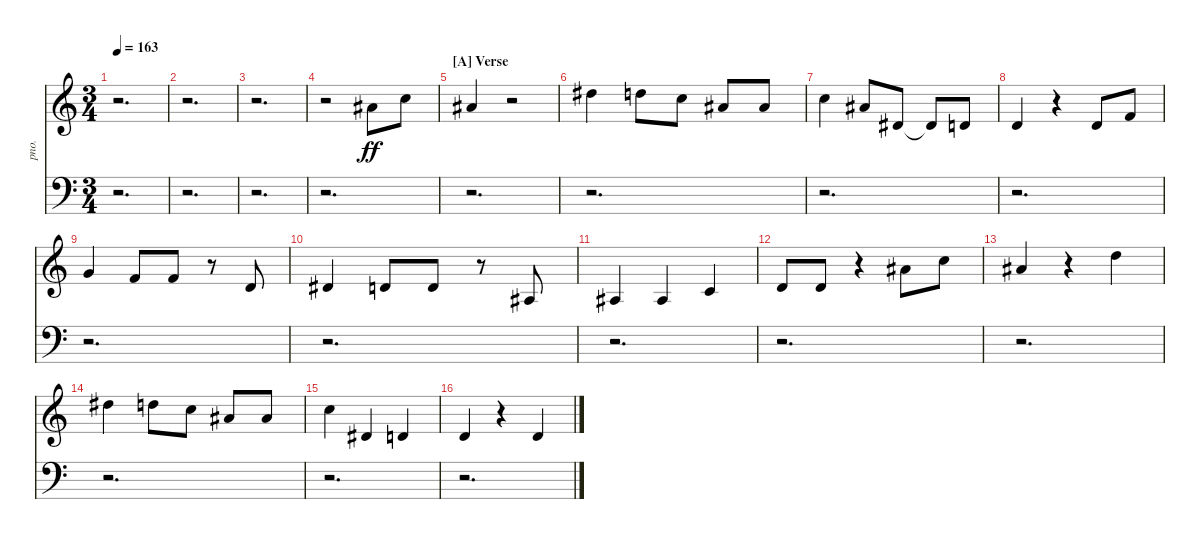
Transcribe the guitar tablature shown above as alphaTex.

\bracketExtendMode nobrackets
\track ("Melody" "pno.") {instrument acousticgrandpiano}
\staff {score}
\tuning (E4 B3 G3 D3 A2 E2)
\ts (3 4)
\tempo 163
\clef g2
\ks aminor
r.2{d dy ff} |
r.2{d} |
r.2{d} |
r.2 6.1{acc #}.8 8.1.8 |
\section ("A" "Verse")
6.1{acc #}.4 r.2 |
11.1{acc #}.4 10.1.8 8.1.8 6.1{acc #}.8 6.1{acc #}.8 |
8.1.4 6.1{acc #}.8 4.2{acc #}.8 4.2{t acc #}.8 3.2.8 |
3.2.4 r.4 3.2.8 1.1.8 |
3.1.4 1.1.8 1.1.8 r.8 3.2.8 |
4.2{acc #}.4 3.2.8 3.2.8 r.8 3.3{acc #}.8 |
3.3{acc #}.4 3.3{acc #}.4 1.2.4 |
3.2.8 3.2.8 r.4 6.1{acc #}.8 8.1.8 |
6.1{acc #}.4 r.4 10.1.4 |
11.1{acc #}.4 10.1.8 8.1.8 6.1{acc #}.8 6.1{acc #}.8 |
8.1.4 4.2{acc #}.4 3.2.4 |
3.2.4 r.4 3.2.4
\staff {score}
\tuning (G2 D2 A1 E1 B0)
\clef f4
\ottava regular
\simile none
\ks aminor
r.2{d dy ff} |
r.2{d} |
r.2{d} |
r.2{d} |
r.2{d} |
r.2{d} |
r.2{d} |
r.2{d} |
r.2{d} |
r.2{d} |
r.2{d} |
r.2{d} |
r.2{d} |
r.2{d} |
r.2{d} |
r.2{d}
